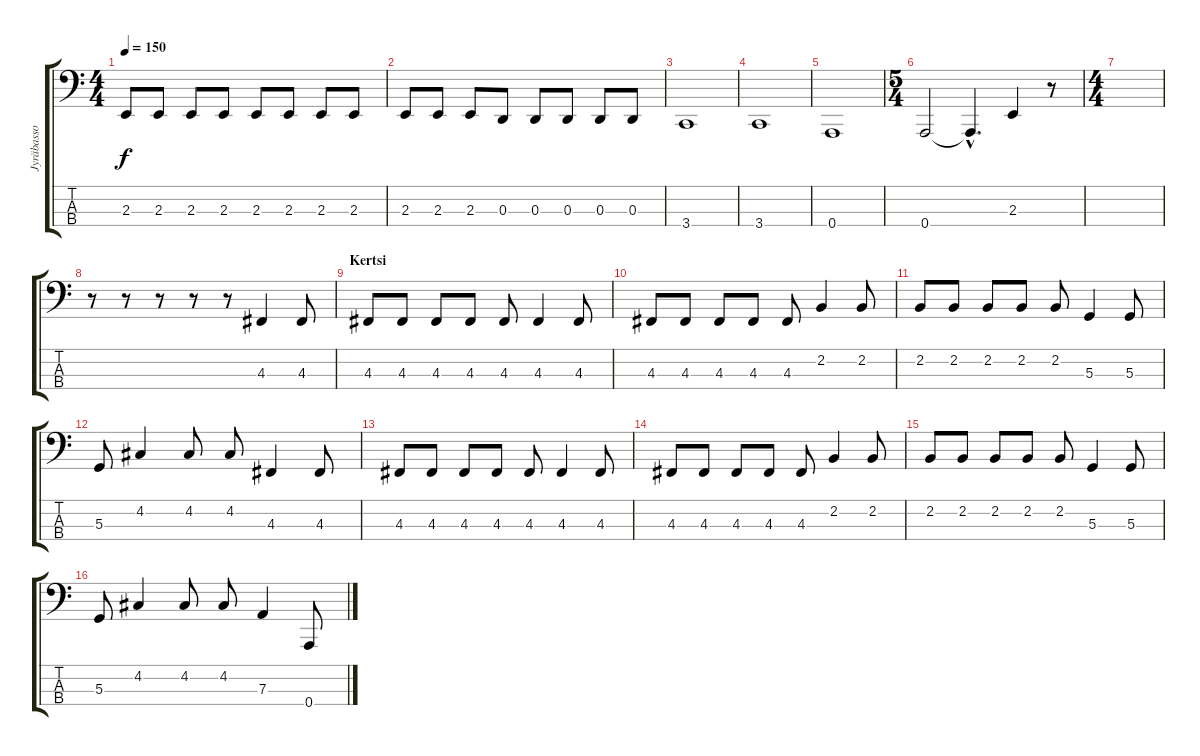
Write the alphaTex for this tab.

\track ("Jyräbasso" "Jyräbasso") {instrument slapbass1}
\staff {score tabs}
\tuning (D2 A1 D1 A0) {hide}
\ts (4 4)
\tempo 150
\clef f4
\ks c
2.3.8{dy f} 2.3.8 2.3.8 2.3.8 2.3.8 2.3.8 2.3.8 2.3.8 |
2.3.8 2.3.8 2.3.8 0.3.8 0.3.8 0.3.8 0.3.8 0.3.8 |
3.4.1 |
3.4.1 |
0.4.1 |
\ts (5 4)
0.4.2 0.4{hac t}.4{d} 2.3.4 r.8 |
\ts (4 4)
|
r.8 r.8 r.8 r.8 r.8 4.3.4 4.3.8 |
\section ("" "Kertsi")
4.3.8 4.3.8 4.3.8 4.3.8 4.3.8 4.3.4 4.3.8 |
4.3.8 4.3.8 4.3.8 4.3.8 4.3.8 2.2.4 2.2.8 |
2.2.8 2.2.8 2.2.8 2.2.8 2.2.8 5.3.4 5.3.8 |
5.3.8 4.2.4 4.2.8 4.2.8 4.3.4 4.3.8 |
4.3.8 4.3.8 4.3.8 4.3.8 4.3.8 4.3.4 4.3.8 |
4.3.8 4.3.8 4.3.8 4.3.8 4.3.8 2.2.4 2.2.8 |
2.2.8 2.2.8 2.2.8 2.2.8 2.2.8 5.3.4 5.3.8 |
5.3.8 4.2.4 4.2.8 4.2.8 7.3.4 0.4.8
